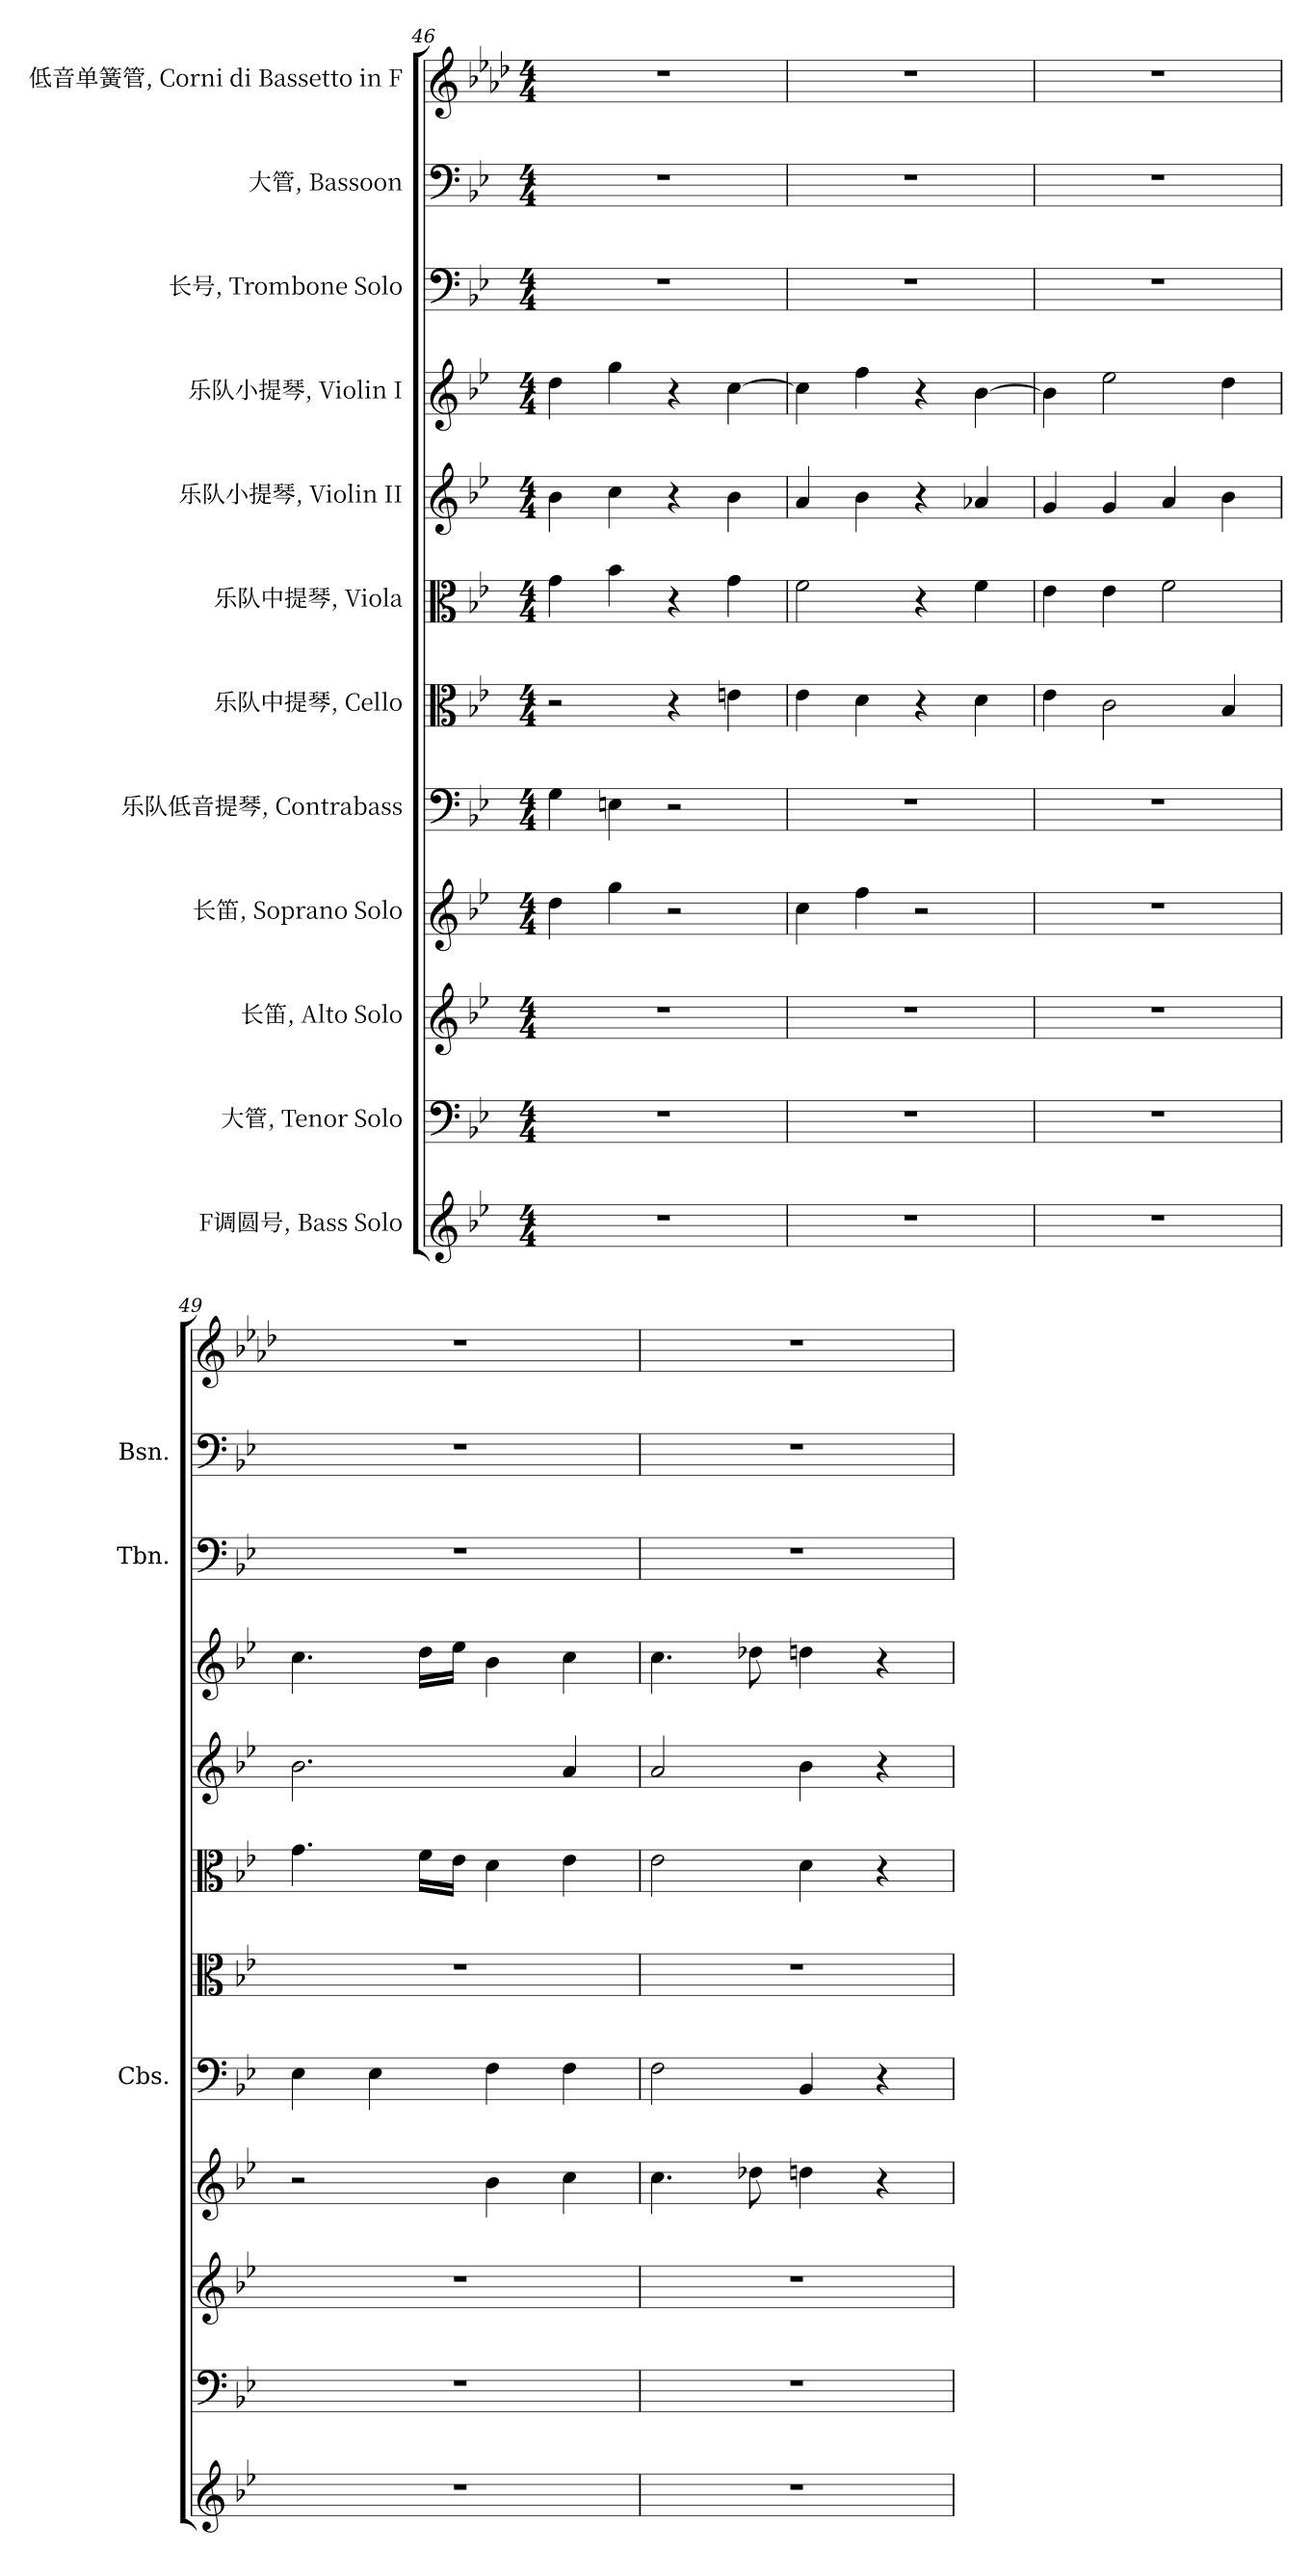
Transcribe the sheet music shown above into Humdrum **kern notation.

**kern	**kern	**kern	**kern	**kern	**kern	**kern	**kern	**kern	**kern	**kern	**kern
*part12	*part11	*part10	*part9	*part8	*part7	*part6	*part5	*part4	*part3	*part2	*part1
*staff12	*staff11	*staff10	*staff9	*staff8	*staff7	*staff6	*staff5	*staff4	*staff3	*staff2	*staff1
*I"F调圆号, Bass Solo	*I"大管, Tenor Solo	*I"长笛, Alto Solo	*I"长笛, Soprano Solo	*I"乐队低音提琴, Contrabass	*I"乐队中提琴, Cello	*I"乐队中提琴, Viola	*I"乐队小提琴, Violin II	*I"乐队小提琴, Violin I	*I"长号, Trombone Solo	*I"大管, Bassoon	*I"低音单簧管, Corni di Bassetto in F
*	*	*	*	*I'Cbs.	*	*	*	*	*I'Tbn.	*I'Bsn.	*
*clefG2	*clefF4	*clefG2	*clefG2	*clefF4	*clefC3	*clefC3	*clefG2	*clefG2	*clefF4	*clefF4	*clefG2
*ITrd4c7	*	*	*	*ITrd7c12	*	*	*	*	*	*	*ITrd8c14
*k[b-e-a-]	*k[b-e-]	*k[b-e-]	*k[b-e-]	*k[b-e-]	*k[b-e-]	*k[b-e-]	*k[b-e-]	*k[b-e-]	*k[b-e-]	*k[b-e-]	*k[b-e-a-d-]
*M4/4	*M4/4	*M4/4	*M4/4	*M4/4	*M4/4	*M4/4	*M4/4	*M4/4	*M4/4	*M4/4	*M4/4
=46	=46	=46	=46	=46	=46	=46	=46	=46	=46	=46	=46
1r	1r	1r	4dd\	4GG\	2r	4g\	4b-\	4dd\	1r	1r	1r
.	.	.	4gg\	4EEn\	.	4b-\	4cc\	4gg\	.	.	.
.	.	.	2r	2r	4r	4r	4r	4r	.	.	.
.	.	.	.	.	4en\	4g\	4b-\	[4cc\	.	.	.
=47	=47	=47	=47	=47	=47	=47	=47	=47	=47	=47	=47
1r	1r	1r	4cc\	1r	4e-\	2f\	4a/	4cc\]	1r	1r	1r
.	.	.	4ff\	.	4d\	.	4b-\	4ff\	.	.	.
.	.	.	2r	.	4r	4r	4r	4r	.	.	.
.	.	.	.	.	4d\	4f\	4a-X/	[4b-\	.	.	.
!!LO:PB:g=z
=48	=48	=48	=48	=48	=48	=48	=48	=48	=48	=48	=48
1r	1r	1r	1r	1r	4e-\	4e-\	4g/	4b-\]	1r	1r	1r
.	.	.	.	.	2c\	4e-\	4g/	2ee-\	.	.	.
.	.	.	.	.	.	2f\	4a/	.	.	.	.
.	.	.	.	.	4B-/	.	4b-\	4dd\	.	.	.
=49	=49	=49	=49	=49	=49	=49	=49	=49	=49	=49	=49
1r	1r	1r	2r	4EE-\	1r	4.g\	2.b-\	4.cc\	1r	1r	1r
.	.	.	.	4EE-\	.	.	.	.	.	.	.
.	.	.	.	.	.	16f\LL	.	16dd\LL	.	.	.
.	.	.	.	.	.	16e-\JJ	.	16ee-\JJ	.	.	.
.	.	.	4b-\	4FF\	.	4d\	.	4b-\	.	.	.
.	.	.	4cc\	4FF\	.	4e-\	4a/	4cc\	.	.	.
=50	=50	=50	=50	=50	=50	=50	=50	=50	=50	=50	=50
1r	1r	1r	4.cc\	2FF\	1r	2e-\	2a/	4.cc\	1r	1r	1r
.	.	.	8dd-X\	.	.	.	.	8dd-X\	.	.	.
.	.	.	4ddn\	4BBB-/	.	4d\	4b-\	4ddn\	.	.	.
.	.	.	4r	4r	.	4r	4r	4r	.	.	.
=	=	=	=	=	=	=	=	=	=	=	=
*-	*-	*-	*-	*-	*-	*-	*-	*-	*-	*-	*-
